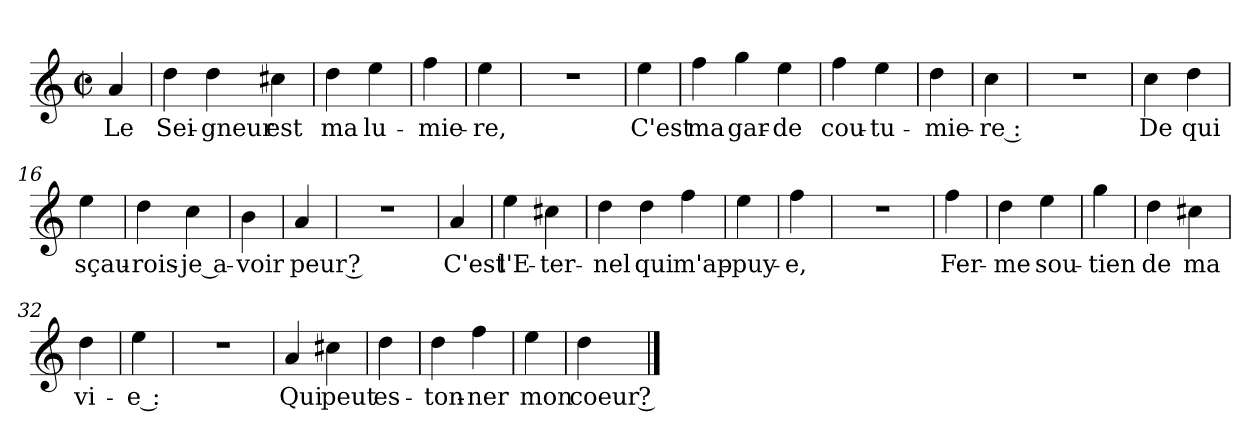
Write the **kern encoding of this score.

**kern	**text
*part1	*part1
*staff1	*staff1
*clefG2	*
*k[]	*
*C:	*
*M2/2	*
*met(c|)	*
=1	=1
4a	Le
=2	=2
4dd	Sei-
4dd	-gneur
4cc#X	est
=4	=4
4dd	ma
4ee	lu-
=5	=5
4ff	-mie-
=6	=6
4ee	-re,
=7	=7
1r	.
=8	=8
4ee	C'est
=9	=9
4ff	ma
4gg	gar-
4ee	-de
=11	=11
4ff	cou-
4ee	-tu-
=12	=12
4dd	-mie-
=13	=13
4cc	-re :
=14	=14
1r	.
=15	=15
4cc	De
4dd	qui
=16	=16
4ee	sçau-
=17	=17
4dd	-rois -
4cc	je a-
=18	=18
4b	-voir
=19	=19
4a	peur ?
=20	=20
1r	.
=21	=21
4a	C'est
=22	=22
4ee	l'E-
4cc#X	-ter-
=23	=23
4dd	-nel
4dd	qui
4ff	m'ap-
=25	=25
4ee	-puy-
=26	=26
4ff	-e,
=27	=27
1r	.
=28	=28
4ff	Fer-
=29	=29
4dd	-me
4ee	sou-
=30	=30
4gg	-tien
=31	=31
4dd	de
4cc#X	ma
=32	=32
4dd	vi-
=33	=33
4ee	-e :
=34	=34
1r	.
=35	=35
4a	Qui
4cc#X	peut
=36	=36
4dd	es-
=37	=37
4dd	-ton-
4ff	-ner
=38	=38
4ee	mon
=39	=39
4dd	coeur ?
==	==
*-	*-
